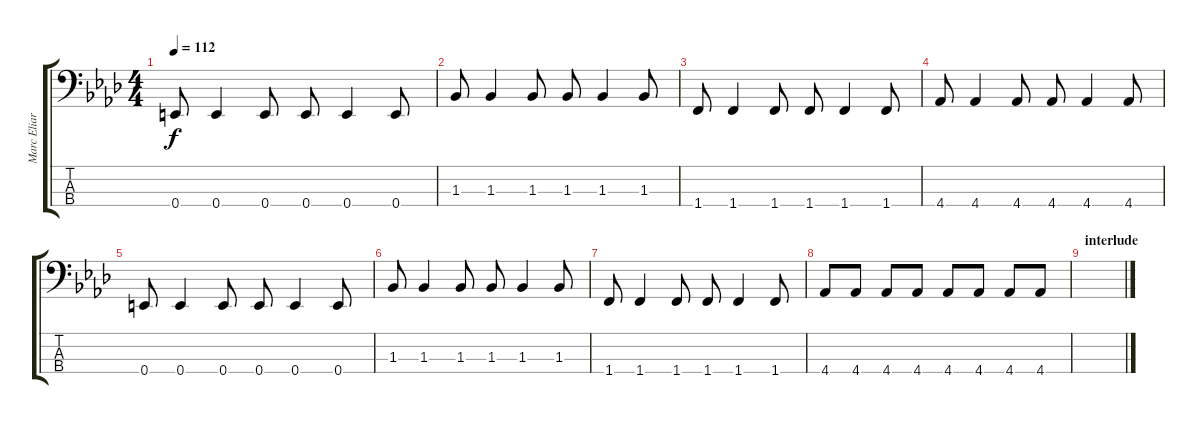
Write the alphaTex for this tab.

\track ("Marc Eliard (basse)" "Marc Eliar") {instrument electricbassfinger}
\staff {score tabs}
\tuning (G2 D2 A1 E1) {hide}
\ts (4 4)
\tempo 112
\clef f4
\ks ab
0.4.8{dy f} 0.4.4 0.4.8 0.4.8 0.4.4 0.4.8 |
1.3.8 1.3.4 1.3.8 1.3.8 1.3.4 1.3.8 |
1.4.8 1.4.4 1.4.8 1.4.8 1.4.4 1.4.8 |
4.4.8 4.4.4 4.4.8 4.4.8 4.4.4 4.4.8 |
0.4.8 0.4.4 0.4.8 0.4.8 0.4.4 0.4.8 |
1.3.8 1.3.4 1.3.8 1.3.8 1.3.4 1.3.8 |
1.4.8 1.4.4 1.4.8 1.4.8 1.4.4 1.4.8 |
4.4.8 4.4.8 4.4.8 4.4.8 4.4.8 4.4.8 4.4.8 4.4.8 |
\section ("" "interlude")
